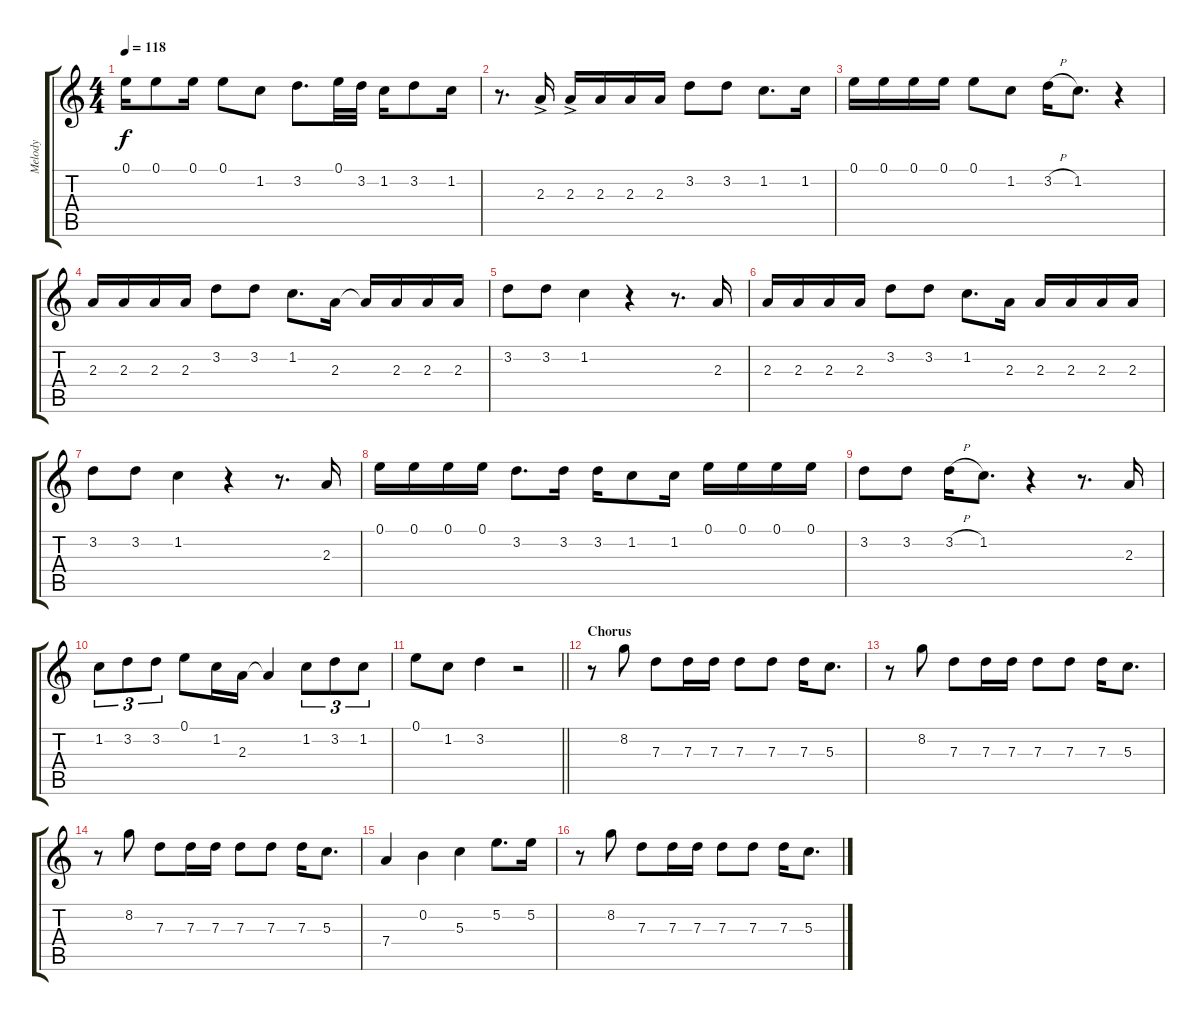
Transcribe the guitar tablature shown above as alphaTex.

\track ("Melody" "Melody") {instrument acousticguitarnylon}
\staff {score tabs}
\tuning (E4 B3 G3 D3 A2 E2) {hide}
\ts (4 4)
\tempo 118
\clef g2
\ks c
0.1.16{dy f} 0.1.8 0.1.16 0.1.8 1.2.8 3.2.8{d} 0.1.32 3.2.32 1.2.16 3.2.8 1.2.16 |
r.8{d} 2.3{ac}.16 2.3{ac}.16 2.3.16 2.3.16 2.3.16 3.2.8 3.2.8 1.2.8{d} 1.2.16 |
0.1.16 0.1.16 0.1.16 0.1.16 0.1.8 1.2.8 3.2{h}.16 1.2.8{d} r.4 |
2.3.16 2.3.16 2.3.16 2.3.16 3.2.8 3.2.8 1.2.8{d} 2.3.16 2.3{t}.16 2.3.16 2.3.16 2.3.16 |
3.2.8 3.2.8 1.2.4 r.4 r.8{d} 2.3.16 |
2.3.16 2.3.16 2.3.16 2.3.16 3.2.8 3.2.8 1.2.8{d} 2.3.16 2.3.16 2.3.16 2.3.16 2.3.16 |
3.2.8 3.2.8 1.2.4 r.4 r.8{d} 2.3.16 |
0.1.16 0.1.16 0.1.16 0.1.16 3.2.8{d} 3.2.16 3.2.16 1.2.8 1.2.16 0.1.16 0.1.16 0.1.16 0.1.16 |
3.2.8 3.2.8 3.2{h}.16 1.2.8{d} r.4 r.8{d} 2.3.16 |
1.2.8{tu (3 2)} 3.2.8{tu (3 2)} 3.2.8{tu (3 2)} 0.1.8 1.2.16 2.3.16 2.3{t}.4 1.2.8{tu (3 2)} 3.2.8{tu (3 2)} 1.2.8{tu (3 2)} |
\barLineRight lightlight
0.1.8 1.2.8 3.2.4 r.2 |
\section ("" "Chorus")
r.8 8.2.8 7.3.8 7.3.16 7.3.16 7.3.8 7.3.8 7.3.16 5.3.8{d} |
r.8 8.2.8 7.3.8 7.3.16 7.3.16 7.3.8 7.3.8 7.3.16 5.3.8{d} |
r.8 8.2.8 7.3.8 7.3.16 7.3.16 7.3.8 7.3.8 7.3.16 5.3.8{d} |
7.4.4 0.2.4 5.3.4 5.2.8{d} 5.2.16 |
r.8 8.2.8 7.3.8 7.3.16 7.3.16 7.3.8 7.3.8 7.3.16 5.3.8{d}
